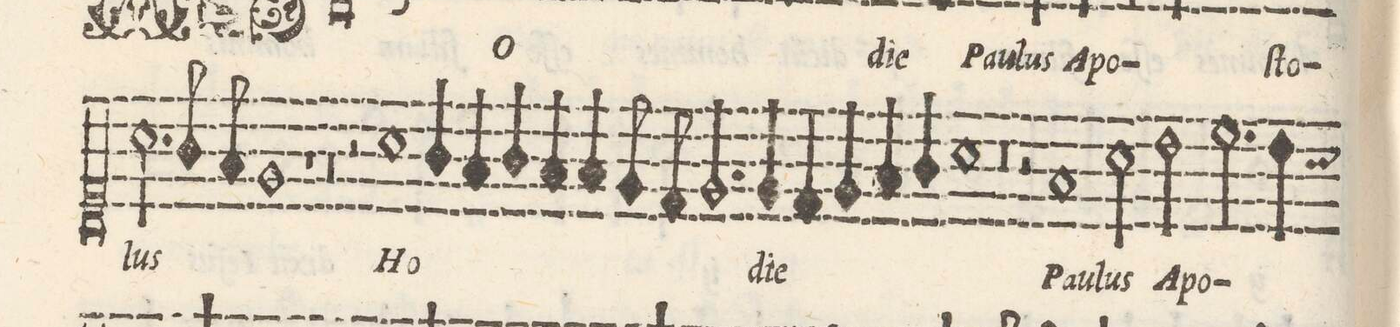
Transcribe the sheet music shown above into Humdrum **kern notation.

**kern	**text
*I"CANTVS	*
*clefC1	*
*k[]	*
*met(C|)	*
*M2/1	*
2.a\	-lus
8gny/	.
8f/	.
=6-	=6-
1e	.
1r	.
=7-	=7-
0r	.
=8-	=8-
2r	.
1a	Ho-
4g/	.
4f/	.
=9-	=9-
4g/	.
4f/	.
4f/	.
8e/	.
8d/	.
2.e/	.
4e/	-di-
=10-	=10-
4d/	-e
4e/	.
4f/	.
4g/	.
1a	.
=11-	=11-
0r	.
=12-	=12-
2r	.
1f	Pau-
2a\	-lus
=13-	=13-
2b\	A-
2.cc\	-po-
4b\	.
*custos:a	*
*-	*-
